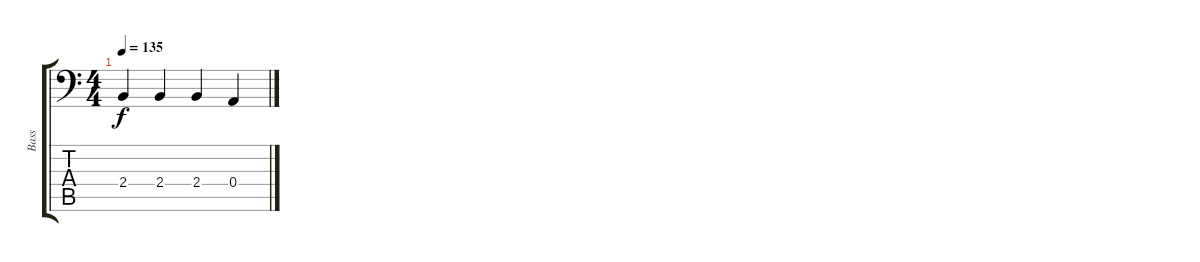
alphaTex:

\track ("Bass" "Bass") {instrument electricbassfinger}
\staff {score tabs}
\tuning (C3 G2 D2 A1 E1 B0) {hide}
\ts (4 4)
\tempo 135
\clef f4
\ks c
2.4.4{dy f} 2.4.4 2.4.4 0.4.4
